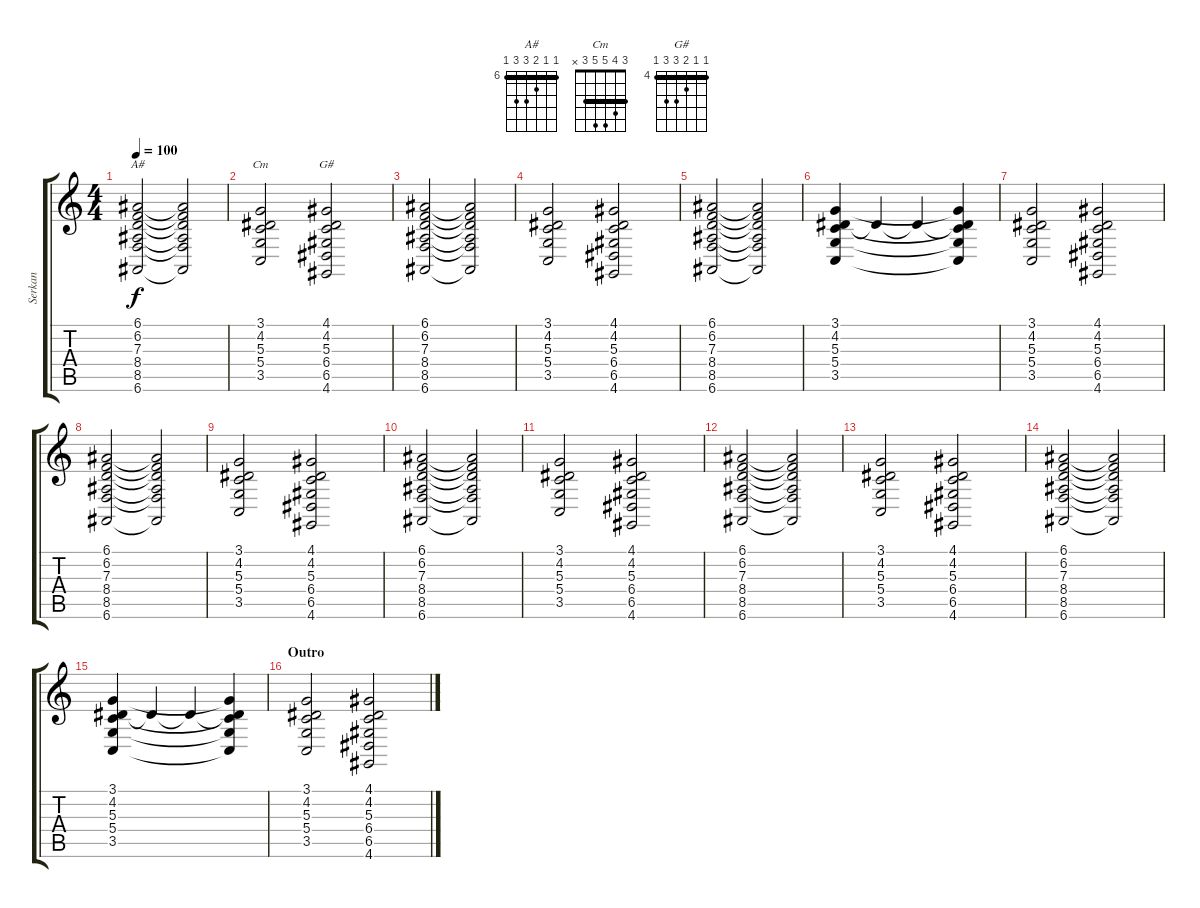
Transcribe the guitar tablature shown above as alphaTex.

\track ("Serkan" "Serkan") {instrument rockorgan}
\staff {score tabs}
\tuning (E4 B3 G3 D3 A2 E2) {hide}
\chord ("A#" 6 6 7 8 8 6) {firstfret 6 barre 6}
\chord ("Cm" 3 4 5 5 3 x) {barre 3}
\chord ("G#" 4 4 5 6 6 4) {firstfret 4 barre 4}
\ts (4 4)
\tempo 100
\clef g2
\ks c
(6.1 6.2 7.3 8.4 8.5 6.6).2{ch "A#" dy f} (6.1{t} 6.2{t} 7.3{t} 8.4{t} 8.5{t} 6.6{t}).2 |
(3.1 4.2 5.3 5.4 3.5).2{ch "Cm"} (4.1 4.2 5.3 6.4 6.5 4.6).2{ch "G#"} |
(6.1 6.2 7.3 8.4 8.5 6.6).2 (6.1{t} 6.2{t} 7.3{t} 8.4{t} 8.5{t} 6.6{t}).2 |
(3.1 4.2 5.3 5.4 3.5).2 (4.1 4.2 5.3 6.4 6.5 4.6).2 |
(6.1 6.2 7.3 8.4 8.5 6.6).2 (6.1{t} 6.2{t} 7.3{t} 8.4{t} 8.5{t} 6.6{t}).2 |
(3.1 4.2 5.3 5.4 3.5).4 4.2{t}.4 4.2{t}.4 (3.1{t} 4.2{t} 5.3{t} 5.4{t} 3.5{t}).4 |
(3.1 4.2 5.3 5.4 3.5).2 (4.1 4.2 5.3 6.4 6.5 4.6).2 |
(6.1 6.2 7.3 8.4 8.5 6.6).2 (6.1{t} 6.2{t} 7.3{t} 8.4{t} 8.5{t} 6.6{t}).2 |
(3.1 4.2 5.3 5.4 3.5).2 (4.1 4.2 5.3 6.4 6.5 4.6).2 |
(6.1 6.2 7.3 8.4 8.5 6.6).2 (6.1{t} 6.2{t} 7.3{t} 8.4{t} 8.5{t} 6.6{t}).2 |
(3.1 4.2 5.3 5.4 3.5).2 (4.1 4.2 5.3 6.4 6.5 4.6).2 |
(6.1 6.2 7.3 8.4 8.5 6.6).2 (6.1{t} 6.2{t} 7.3{t} 8.4{t} 8.5{t} 6.6{t}).2 |
(3.1 4.2 5.3 5.4 3.5).2 (4.1 4.2 5.3 6.4 6.5 4.6).2 |
(6.1 6.2 7.3 8.4 8.5 6.6).2 (6.1{t} 6.2{t} 7.3{t} 8.4{t} 8.5{t} 6.6{t}).2 |
(3.1 4.2 5.3 5.4 3.5).4 4.2{t}.4 4.2{t}.4 (3.1{t} 4.2{t} 5.3{t} 5.4{t} 3.5{t}).4 |
\section ("" "Outro")
(3.1 4.2 5.3 5.4 3.5).2 (4.1 4.2 5.3 6.4 6.5 4.6).2
